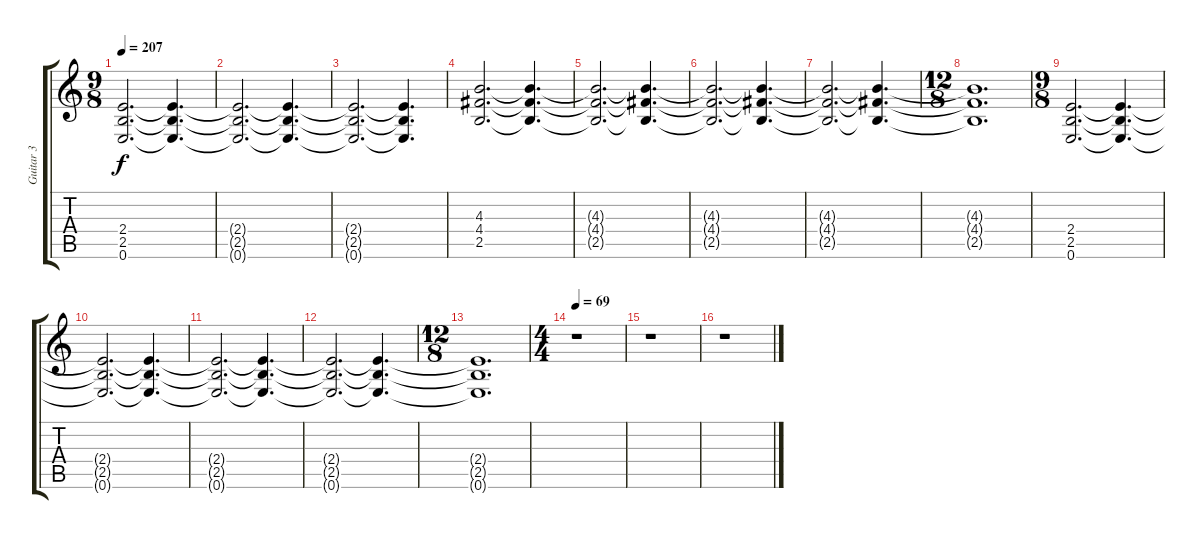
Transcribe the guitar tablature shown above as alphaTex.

\track ("Guitar 3" "Guitar 3") {instrument overdrivenguitar}
\staff {score tabs}
\tuning (E4 B3 G3 D3 A2 E2) {hide}
\ts (9 8)
\tempo 207
\clef g2
\ks c
(2.4{t} 2.5{t} 0.6{t}).2{d dy f} (2.4{t} 2.5{t} 0.6{t}).4{d} |
(2.4{t} 2.5{t} 0.6{t}).2{d} (2.4{t} 2.5{t} 0.6{t}).4{d} |
(2.4{t} 2.5{t} 0.6{t}).2{d} (2.4{t} 2.5{t} 0.6{t}).4{d} |
(4.3 4.4 2.5).2{d} (4.3{t} 4.4{t} 2.5{t}).4{d} |
(4.3{t} 4.4{t} 2.5{t}).2{d} (4.3{t} 4.4{t} 2.5{t}).4{d} |
(4.3{t} 4.4{t} 2.5{t}).2{d} (4.3{t} 4.4{t} 2.5{t}).4{d} |
(4.3{t} 4.4{t} 2.5{t}).2{d} (4.3{t} 4.4{t} 2.5{t}).4{d} |
\ts (12 8)
(4.3{t} 4.4{t} 2.5{t}).1{d} |
\ts (9 8)
(2.4 2.5 0.6).2{d} (2.4{t} 2.5{t} 0.6{t}).4{d} |
(2.4{t} 2.5{t} 0.6{t}).2{d} (2.4{t} 2.5{t} 0.6{t}).4{d} |
(2.4{t} 2.5{t} 0.6{t}).2{d} (2.4{t} 2.5{t} 0.6{t}).4{d} |
(2.4{t} 2.5{t} 0.6{t}).2{d} (2.4{t} 2.5{t} 0.6{t}).4{d} |
\ts (12 8)
(2.4{t} 2.5{t} 0.6{t}).1{d} |
\ts (4 4)
\tempo 69
r.1 |
r.1 |
r.1
